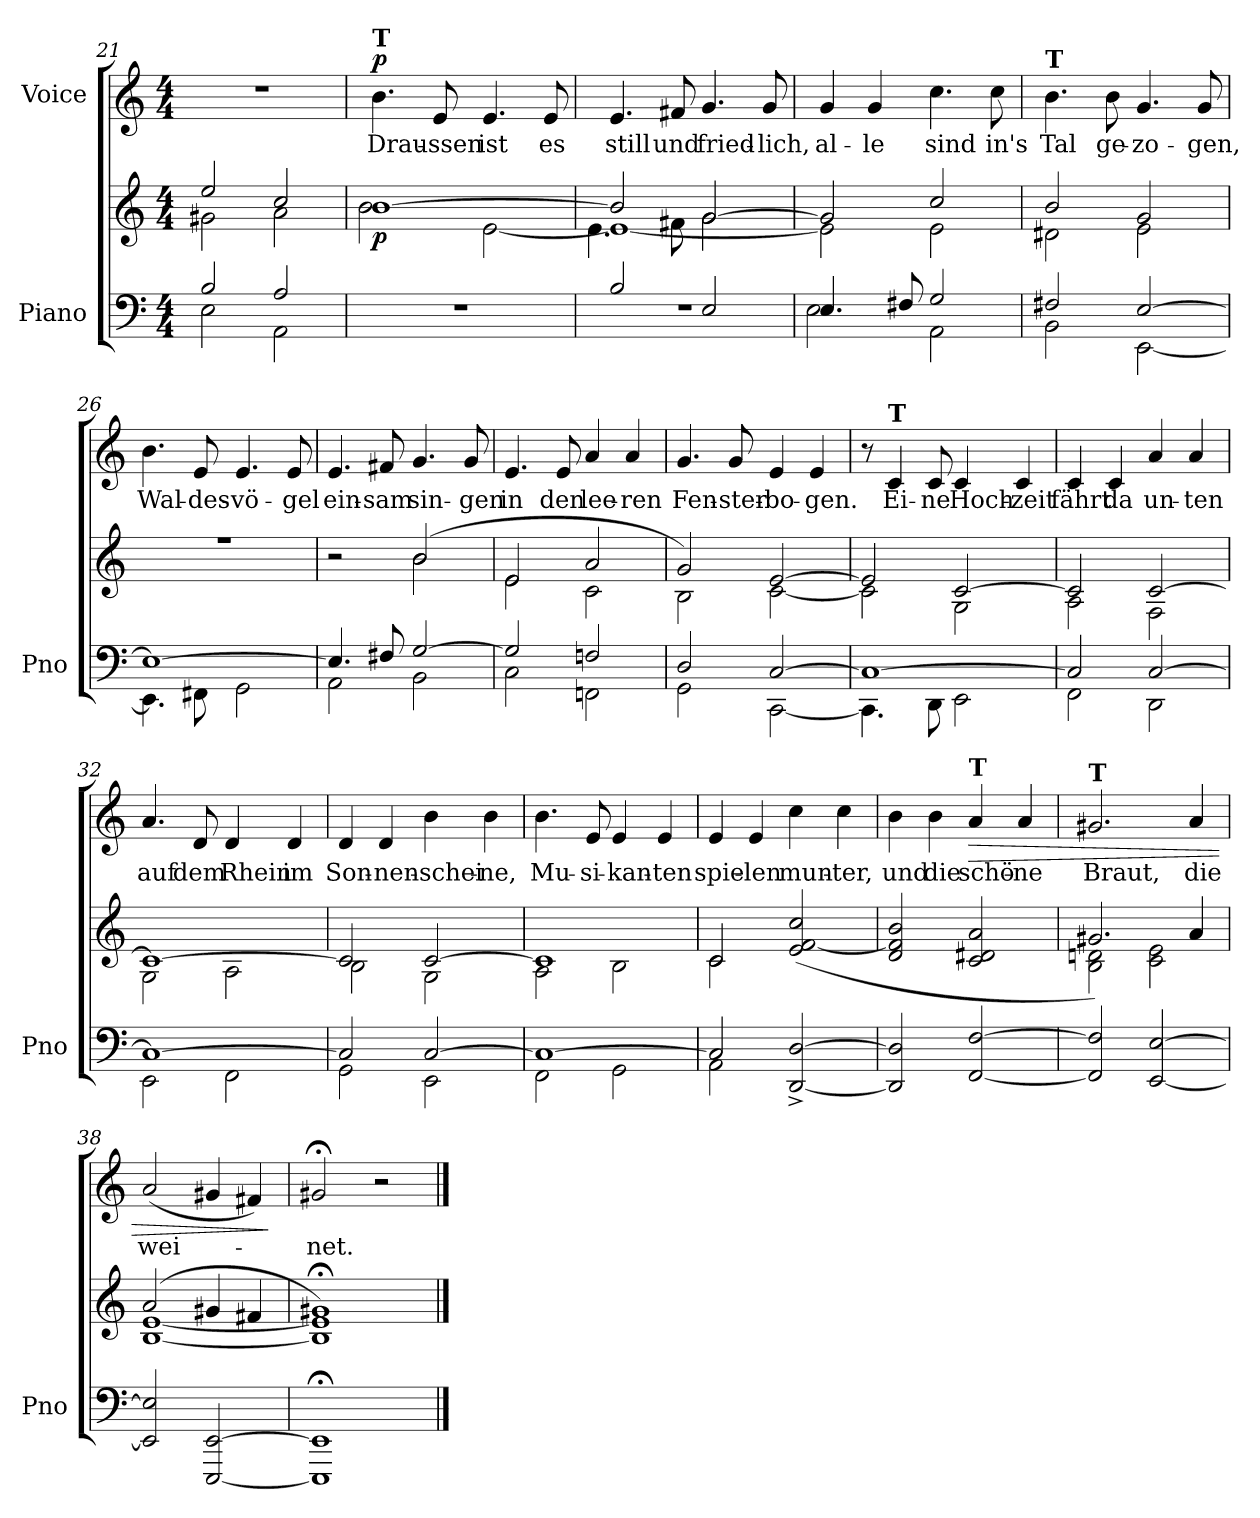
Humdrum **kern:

**kern	**kern	**dynam	**kern	**text	**dynam
*part2	*part2	*part2	*part1	*part1	*part1
*staff3	*staff2	*staff2/3	*staff1	*staff1	*staff1
*I"Piano	*	*	*I"Voice	*	*
*I'Pno	*	*	*	*	*
*clefF4	*clefG2	*	*clefG2	*	*
*k[]	*k[]	*	*k[]	*	*
*M4/4	*M4/4	*	*M4/4	*	*
=21	=21	=21	=21	=21	=21
*^	*^	*	*	*	*
2B/	2E\	2ee/	2g#X\	.	1r	.	.
2A/	2AA\	2cc/	2a\	.	.	.	.
=22	=22	=22	=22	=22	=22	=22	=22
!	!	!	!	!	!LO:TX:a:B:t=T	!	!
!	!	!	!	!LO:DY:b	!	!LO:LY:b	!LO:DY:a
*v	*v	*	*	*	*	*	*
1r	[1b	2b\	p	4.b\	Drau-	p
!	!	!	!	!	!LO:LY:b	!
.	.	.	.	8e/	-ssen	.
!	!	!	!	!	!LO:LY:b	!
.	.	[2e\	.	4.e/	ist	.
!	!	!	!	!	!LO:LY:b	!
.	.	.	.	8e/	es	.
=23	=23	=23	=23	=23	=23	=23
*^	*	*^	*	*	*	*
!	!	!	!	!	!	!	!LO:LY:b	!
2B/	1rF	2b/]	1e_	4.e\	.	4.e/	still	.
!	!	!	!	!	!	!	!LO:LY:b	!
.	.	.	.	8f#X\	.	8f#X/	und	.
!	!	!	!	!	!	!	!LO:LY:b	!
2E/	.	[2g/	.	2g\	.	4.g/	fried-	.
!	!	!	!	!	!	!	!LO:LY:b	!
.	.	.	.	.	.	8g/	-lich,	.
*	*	*	*v	*v	*	*	*	*
=24	=24	=24	=24	=24	=24	=24	=24
!	!	!	!	!	!	!LO:LY:b	!
4.E/	2E\	2g/]	2e\]	.	4g/	al-	.
!	!	!	!	!	!	!LO:LY:b	!
.	.	.	.	.	4g/	-le	.
8F#X/	.	.	.	.	.	.	.
!	!	!	!	!	!	!LO:LY:b	!
2G/	2AA\	2cc/	2e\	.	4.cc\	sind	.
!	!	!	!	!	!	!LO:LY:b	!
.	.	.	.	.	8cc\	in's	.
!!LO:PB:g=z
=25	=25	=25	=25	=25	=25	=25	=25
!	!	!	!	!	!LO:TX:a:B:t=T	!	!
!	!	!	!	!	!	!LO:LY:b	!
2F#X/	2BB\	2b/	2d#X\	.	4.b\	Tal	.
!	!	!	!	!	!	!LO:LY:b	!
.	.	.	.	.	8b\	ge-	.
!	!	!	!	!	!	!LO:LY:b	!
[2E/	[2EE\	2g/	2e\	.	4.g/	-zo-	.
!	!	!	!	!	!	!LO:LY:b	!
.	.	.	.	.	8g/	-gen,	.
=26	=26	=26	=26	=26	=26	=26	=26
!	!	!	!	!	!	!LO:LY:b	!
1E_	4.EE\]	1r	1ryy	.	4.b\	Wal-	.
!	!	!	!	!	!	!LO:LY:b	!
.	8FF#X\	.	.	.	8e/	-des-	.
!	!	!	!	!	!	!LO:LY:b	!
.	2GG\	.	.	.	4.e/	-vö-	.
!	!	!	!	!	!	!LO:LY:b	!
.	.	.	.	.	8e/	-gel	.
=27	=27	=27	=27	=27	=27	=27	=27
!	!	!	!	!	!	!LO:LY:b	!
4.E/]	2AA\	2r	2ryy	.	4.e/	ein-	.
!	!	!	!	!	!	!LO:LY:b	!
8F#X/	.	.	.	.	8f#X/	-sam	.
!	!	!	!	!	!	!LO:LY:b	!
[2G/	2BB\	(>2b/	2b\	.	4.g/	sin-	.
!	!	!	!	!	!	!LO:LY:b	!
.	.	.	.	.	8g/	-gen	.
=28	=28	=28	=28	=28	=28	=28	=28
!	!	!	!	!	!	!LO:LY:b	!
2G/]	2C\	2e/	2e\	.	4.e/	in	.
!	!	!	!	!	!	!LO:LY:b	!
.	.	.	.	.	8e/	den	.
!	!	!	!	!	!	!LO:LY:b	!
2Fn/	2FFn\	2a/	2c\	.	4a/	lee-	.
!	!	!	!	!	!	!LO:LY:b	!
.	.	.	.	.	4a/	-ren	.
=29	=29	=29	=29	=29	=29	=29	=29
!	!	!	!	!	!	!LO:LY:b	!
2D/	2GG\	2g/)	2B\	.	4.g/	Fen-	.
!	!	!	!	!	!	!LO:LY:b	!
.	.	.	.	.	8g/	-ster-	.
!	!	!	!	!	!	!LO:LY:b	!
[2C/	[2CC\	[2e/	[2c\	.	4e/	-bo-	.
!	!	!	!	!	!	!LO:LY:b	!
.	.	.	.	.	4e/	-gen.	.
!!LO:PB:g=z
=30	=30	=30	=30	=30	=30	=30	=30
1C_	4.CC\]	2e/]	2c\]	.	8r	.	.
!	!	!	!	!	!LO:TX:a:B:t=T	!	!
!	!	!	!	!	!	!LO:LY:b	!
.	.	.	.	.	4c/	Ei-	.
!	!	!	!	!	!	!LO:LY:b	!
.	8DD\	.	.	.	8c/	-ne	.
!	!	!	!	!	!	!LO:LY:b	!
.	2EE\	[2c/	2G\	.	4c/	Hoch-	.
!	!	!	!	!	!	!LO:LY:b	!
.	.	.	.	.	4c/	-zeit	.
=31	=31	=31	=31	=31	=31	=31	=31
!	!	!	!	!	!	!LO:LY:b	!
2C/]	2FF\	2c/]	2A\	.	4c/	fährt	.
!	!	!	!	!	!	!LO:LY:b	!
.	.	.	.	.	4c/	da	.
!	!	!	!	!	!	!LO:LY:b	!
[2C/	2DD\	[2c/	2F\	.	4a/	un-	.
!	!	!	!	!	!	!LO:LY:b	!
.	.	.	.	.	4a/	-ten	.
=32	=32	=32	=32	=32	=32	=32	=32
!	!	!	!	!	!	!LO:LY:b	!
1C_	2EE\	1c_	2G\	.	4.a/	auf	.
!	!	!	!	!	!	!LO:LY:b	!
.	.	.	.	.	8d/	dem	.
!	!	!	!	!	!	!LO:LY:b	!
.	2FF\	.	2A\	.	4d/	Rhein	.
!	!	!	!	!	!	!LO:LY:b	!
.	.	.	.	.	4d/	im	.
=33	=33	=33	=33	=33	=33	=33	=33
!	!	!	!	!	!	!LO:LY:b	!
2C/]	2GG\	2c/]	2B\	.	4d/	Son-	.
!	!	!	!	!	!	!LO:LY:b	!
.	.	.	.	.	4d/	-nen-	.
!	!	!	!	!	!	!LO:LY:b	!
[2C/	2EE\	[2c/	2G\	.	4b\	-schei-	.
!	!	!	!	!	!	!LO:LY:b	!
.	.	.	.	.	4b\	-ne,	.
!!LO:LB:g=z
=34	=34	=34	=34	=34	=34	=34	=34
!	!	!	!	!	!	!LO:LY:b	!
1C_	2FF\	1c]	2A\	.	4.b\	Mu-	.
!	!	!	!	!	!	!LO:LY:b	!
.	.	.	.	.	8e/	-si-	.
!	!	!	!	!	!	!LO:LY:b	!
.	2GG\	.	2B\	.	4e/	-kan-	.
!	!	!	!	!	!	!LO:LY:b	!
.	.	.	.	.	4e/	-ten	.
=35	=35	=35	=35	=35	=35	=35	=35
!	!	!	!	!	!	!LO:LY:b	!
2C/]	2AA\	2c/	2c\	.	4e/	spie-	.
!	!	!	!	!	!	!LO:LY:b	!
.	.	.	.	.	4e/	-len	.
!	!	!	!	!	!	!LO:LY:b	!
[2DD/^ [2D/^	2ryy	(>2e/ [2f/ 2cc/	2reyy	.	4cc\	mun-	.
!	!	!	!	!	!	!LO:LY:b	!
.	.	.	.	.	4cc\	-ter,	.
*v	*v	*	*	*	*	*	*
=36	=36	=36	=36	=36	=36	=36
!	!	!	!	!	!LO:LY:b	!
2DD/] 2D/]	2d/ 2f/] 2b/	1rFyy	.	4b\	und	.
!	!	!	!	!	!LO:LY:b	!
.	.	.	.	4b\	die	.
!	!	!	!	!LO:TX:a:B:t=T	!	!
!	!	!	!	!	!LO:LY:b	!LO:HP:b
[2FF/ [2F/	2c/ 2d#X/ 2a/	.	.	4a/	schö-	>
!	!	!	!	!	!LO:LY:b	!
.	.	.	.	4a/	-ne	.
=37	=37	=37	=37	=37	=37	=37
!	!	!	!	!LO:TX:a:B:t=T	!	!
!	!	!	!	!	!LO:LY:b	!
2FF/] 2F/]	2.g#X/)	2B\ 2dn\	.	2.g#X/	Braut,	.
[2EE/ [2E/	.	2c\ 2e\	.	.	.	.
!	!	!	!	!	!LO:LY:b	!
.	4a/	.	.	4a/	die	.
=38	=38	=38	=38	=38	=38	=38
!	!	!	!	!	!LO:LY:b	!
2EE/] 2E/]	(>2a/	[1B [1e	.	(<2a/	wei-	.
[2EEE/ [2EE/	4g#X/	.	.	4g#X/	.	.
.	4f#X/	.	.	4f#X/)	.	.
*	*v	*v	*	*	*	*
.	.	.	.	.	]
=39	=39	=39	=39	=39	=39
!	!	!	!	!LO:LY:b	!
1EEE];< 1EE];<	1B];< 1e];< 1g#X;<)	.	2g#X;</	-net.	.
.	.	.	2r	.	.
==	==	==	==	==	==
*-	*-	*-	*-	*-	*-
